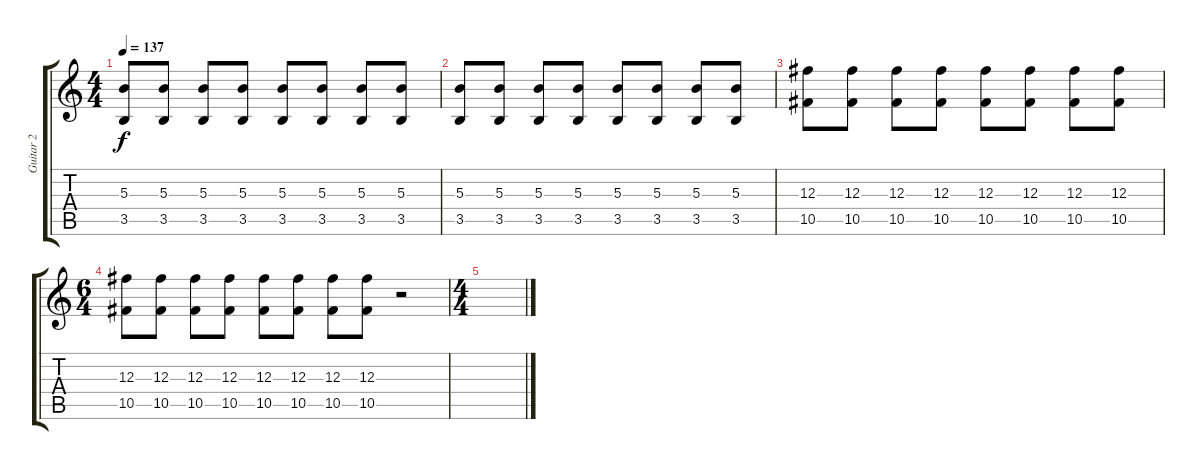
\track ("Guitar 2" "Guitar 2") {instrument distortionguitar}
\staff {score tabs}
\tuning (Eb4 Bb3 Gb3 Db3 Ab2 Eb2) {hide}
\ts (4 4)
\tempo 137
\clef g2
\ks c
(5.3 3.5).8{dy f} (5.3 3.5).8 (5.3 3.5).8 (5.3 3.5).8 (5.3 3.5).8 (5.3 3.5).8 (5.3 3.5).8 (5.3 3.5).8 |
(5.3 3.5).8 (5.3 3.5).8 (5.3 3.5).8 (5.3 3.5).8 (5.3 3.5).8 (5.3 3.5).8 (5.3 3.5).8 (5.3 3.5).8 |
(12.3 10.5).8 (12.3 10.5).8 (12.3 10.5).8 (12.3 10.5).8 (12.3 10.5).8 (12.3 10.5).8 (12.3 10.5).8 (12.3 10.5).8 |
\ts (6 4)
(12.3 10.5).8 (12.3 10.5).8 (12.3 10.5).8 (12.3 10.5).8 (12.3 10.5).8 (12.3 10.5).8 (12.3 10.5).8 (12.3 10.5).8 r.2 |
\ts (4 4)
